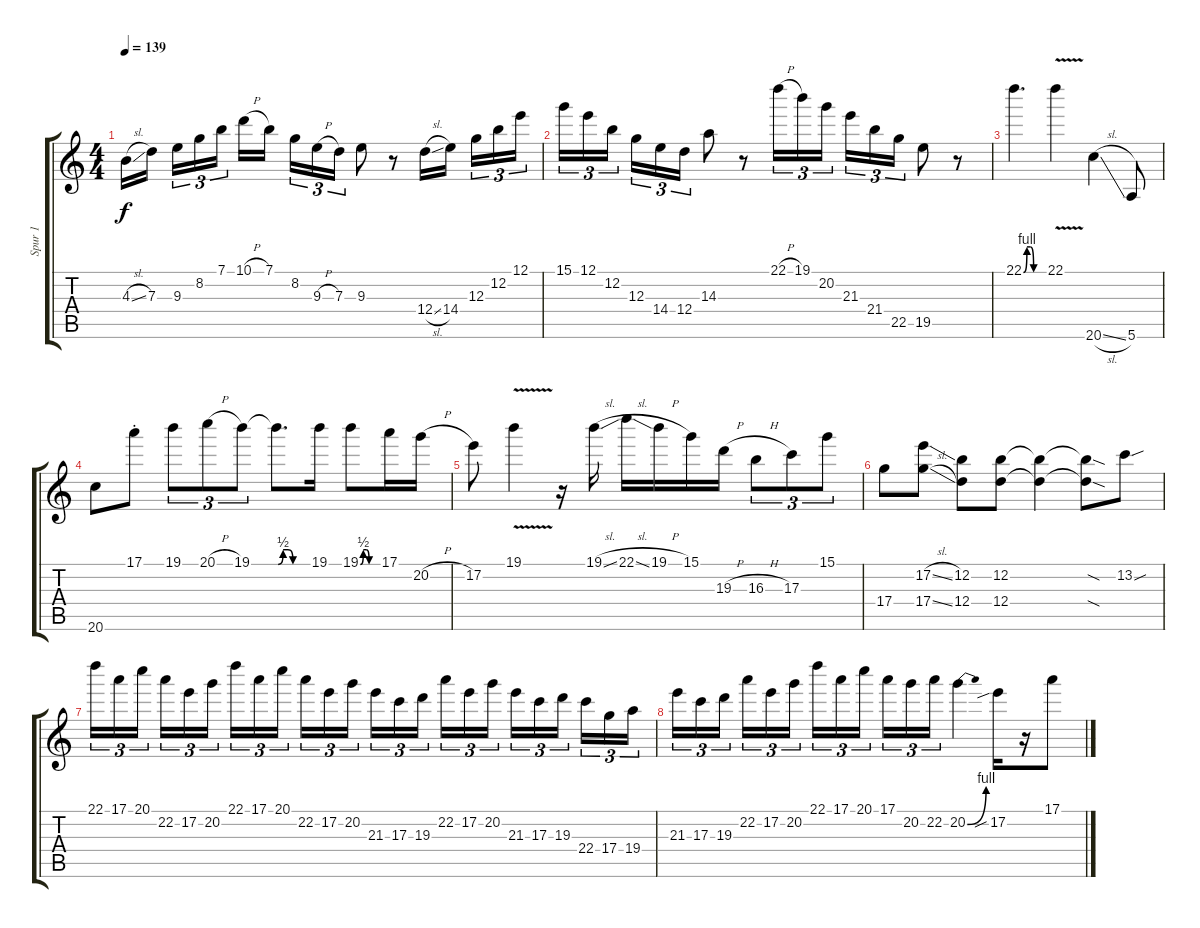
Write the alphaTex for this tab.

\track ("Spur 1" "Spur 1") {instrument overdrivenguitar}
\staff {score tabs}
\tuning (E4 B3 G3 D3 A2 E2) {hide}
\ts (4 4)
\tempo 139
\clef g2
\ks c
4.3{sl}.16{dy f} 7.3.16{beam splitsecondary} 9.3.16{tu (3 2)} 8.2.16{tu (3 2)} 7.1.16{tu (3 2)} 10.1{h}.16 7.1.16{beam splitsecondary} 8.2.16{tu (3 2)} 9.3{h}.16{tu (3 2)} 7.3.16{tu (3 2)} 9.3.8 r.8 12.4{sl}.16 14.4.16{beam splitsecondary} 12.3.16{tu (3 2)} 12.2.16{tu (3 2)} 12.1.16{tu (3 2)} |
15.1.16{tu (3 2)} 12.1.16{tu (3 2)} 12.2.16{tu (3 2) beam splitsecondary} 12.3.16{tu (3 2)} 14.4.16{tu (3 2)} 12.4.16{tu (3 2)} 14.3.8 r.8 22.1{h}.16{tu (3 2)} 19.1.16{tu (3 2)} 20.2.16{tu (3 2) beam splitsecondary} 21.3.16{tu (3 2)} 21.4.16{tu (3 2)} 22.5.16{tu (3 2)} 19.5.8 r.8 |
22.1{be (custom 0 0 10 4 20 4 30 0 60 0)}.4{d} 22.1{v}.4 20.6{sl}.4 5.6.8 |
20.6.8 17.1{st}.8 19.1.8{tu (3 2)} 20.1{h}.8{tu (3 2)} 19.1.8{tu (3 2)} 19.1{be (custom 0 0 10 2 20 2 30 0 60 0) t}.8{d} 19.1.16 19.1{be (custom 0 0 10 2 20 2 30 0 60 0)}.8 17.1.16 20.2{h}.16 |
17.2.8 19.1{v}.4 r.16 19.1{sl}.16 22.1{sl}.16 19.1{h}.16 15.1.16 19.3{h}.16 16.3{h}.8{tu (3 2)} 17.3.8{tu (3 2)} 15.1.8{tu (3 2)} |
17.4.8 (17.2{sl} 17.4{sl}).8 (12.2 12.4).8 (12.2 12.4).8 (12.2{t} 12.4{t}).4 (12.2{sod t} 12.4{sod t}).8 13.2{sou}.8 |
22.1.16{tu (3 2)} 17.1.16{tu (3 2)} 20.1.16{tu (3 2) beam splitsecondary} 22.2.16{tu (3 2)} 17.2.16{tu (3 2)} 20.2.16{tu (3 2)} 22.1.16{tu (3 2)} 17.1.16{tu (3 2)} 20.1.16{tu (3 2) beam splitsecondary} 22.2.16{tu (3 2)} 17.2.16{tu (3 2)} 20.2.16{tu (3 2)} 21.3.16{tu (3 2)} 17.3.16{tu (3 2)} 19.3.16{tu (3 2) beam splitsecondary} 22.2.16{tu (3 2)} 17.2.16{tu (3 2)} 20.2.16{tu (3 2)} 21.3.16{tu (3 2)} 17.3.16{tu (3 2)} 19.3.16{tu (3 2) beam splitsecondary} 22.4.16{tu (3 2)} 17.4.16{tu (3 2)} 19.4.16{tu (3 2)} |
21.3.16{tu (3 2)} 17.3.16{tu (3 2)} 19.3.16{tu (3 2) beam splitsecondary} 22.2.16{tu (3 2)} 17.2.16{tu (3 2)} 20.2.16{tu (3 2)} 22.1.16{tu (3 2)} 17.1.16{tu (3 2)} 20.1.16{tu (3 2) beam splitsecondary} 17.1.16{tu (3 2)} 20.2.16{tu (3 2)} 22.2.16{tu (3 2)} 20.2{be (bend 0 0 60 4)}.4 17.2{sib}.16 r.16 17.1.8
